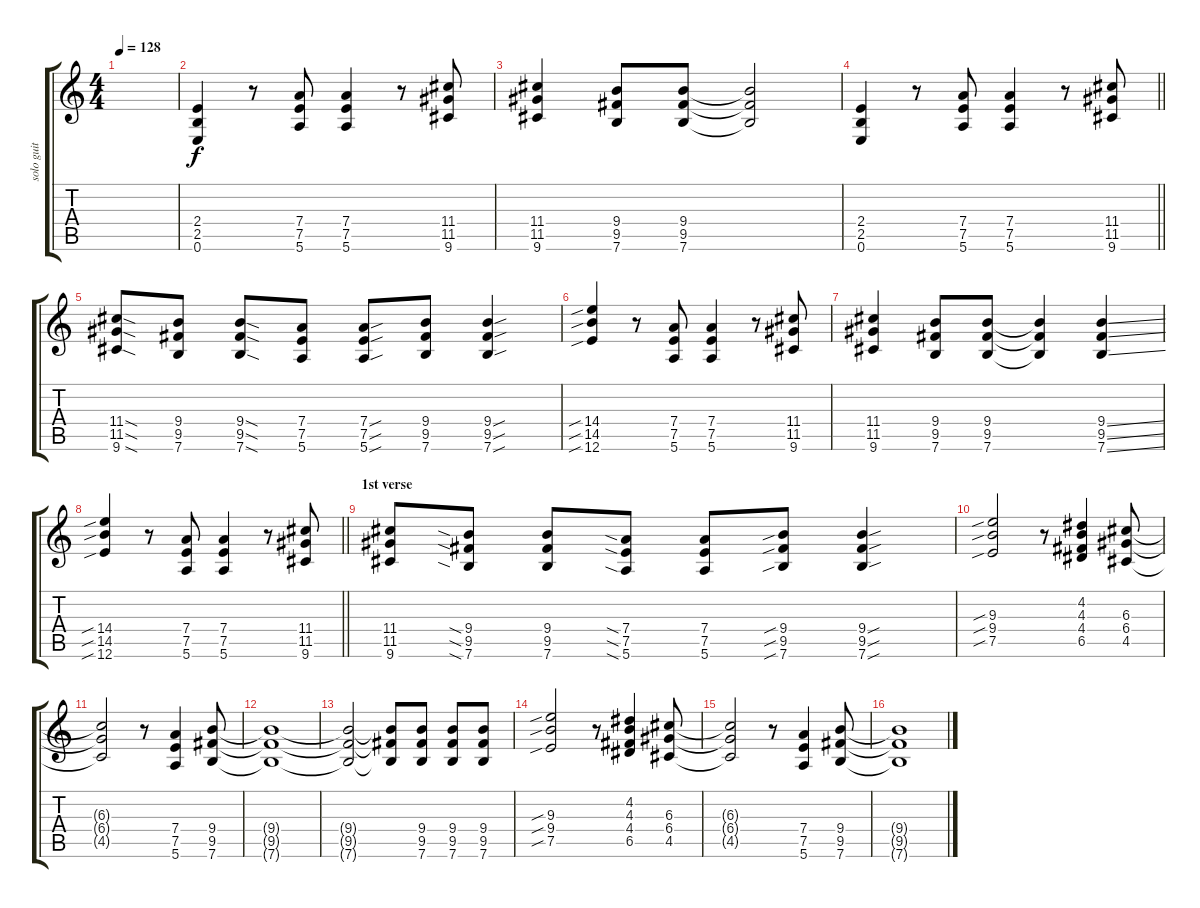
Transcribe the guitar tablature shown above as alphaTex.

\track ("solo guit 2" "solo guit ") {instrument distortionguitar}
\staff {score tabs}
\tuning (E4 B3 G3 D3 A2 E2) {hide}
\ts (4 4)
\tempo 128
\clef g2
\ks c
|
(2.4 2.5 0.6).4 r.8 (7.4 7.5 5.6).8 (7.4 7.5 5.6).4 r.8 (11.4 11.5 9.6).8 |
(11.4 11.5 9.6).4 (9.4 9.5 7.6).8 (9.4 9.5 7.6).8 (9.4{t} 9.5{t} 7.6{t}).2 |
\barLineRight lightlight
(2.4 2.5 0.6).4 r.8 (7.4 7.5 5.6).8 (7.4 7.5 5.6).4 r.8 (11.4 11.5 9.6).8 |
(11.4{sod} 11.5{sod} 9.6{sod}).8 (9.4 9.5 7.6).8 (9.4{sod} 9.5{sod} 7.6{sod}).8 (7.4 7.5 5.6).8 (7.4{sou} 7.5{sou} 5.6{sou}).8 (9.4 9.5 7.6).8 (9.4{sou} 9.5{sou} 7.6{sou}).4 |
(14.4{sib} 14.5{sib} 12.6{sib}).4 r.8 (7.4 7.5 5.6).8 (7.4 7.5 5.6).4 r.8 (11.4 11.5 9.6).8 |
(11.4 11.5 9.6).4 (9.4 9.5 7.6).8 (9.4 9.5 7.6).8 (9.4{t} 9.5{t} 7.6{t}).4 (9.4{ss} 9.5{ss} 7.6{ss}).4 |
\barLineRight lightlight
(14.4{sib} 14.5{sib} 12.6{sib}).4 r.8 (7.4 7.5 5.6).8 (7.4 7.5 5.6).4 r.8 (11.4 11.5 9.6).8 |
\section ("" "1st verse")
(11.4 11.5 9.6).8 (9.4{sia} 9.5{sia} 7.6{sia}).8 (9.4 9.5 7.6).8 (7.4{sia} 7.5{sia} 5.6{sia}).8 (7.4 7.5 5.6).8 (9.4{sib} 9.5{sib} 7.6{sib}).8 (9.4{sou} 9.5{sou} 7.6{sou}).4 |
(9.3{sib} 9.4{sib} 7.5{sib}).2 r.8 (4.2 4.3 4.4 6.5).4 (6.3 6.4 4.5).8 |
(6.3{t} 6.4{t} 4.5{t}).2 r.8 (7.4 7.5 5.6).4 (9.4 9.5 7.6).8 |
(9.4{t} 9.5{t} 7.6{t}).1 |
(9.4{t} 9.5{t} 7.6{t}).2 (9.4{t} 9.5{t} 7.6{t}).8 (9.4 9.5 7.6).8 (9.4 9.5 7.6).8 (9.4 9.5 7.6).8 |
(9.3{sib} 9.4{sib} 7.5{sib}).2 r.8 (4.2 4.3 4.4 6.5).4 (6.3 6.4 4.5).8 |
(6.3{t} 6.4{t} 4.5{t}).2 r.8 (7.4 7.5 5.6).4 (9.4 9.5 7.6).8 |
(9.4{t} 9.5{t} 7.6{t}).1
